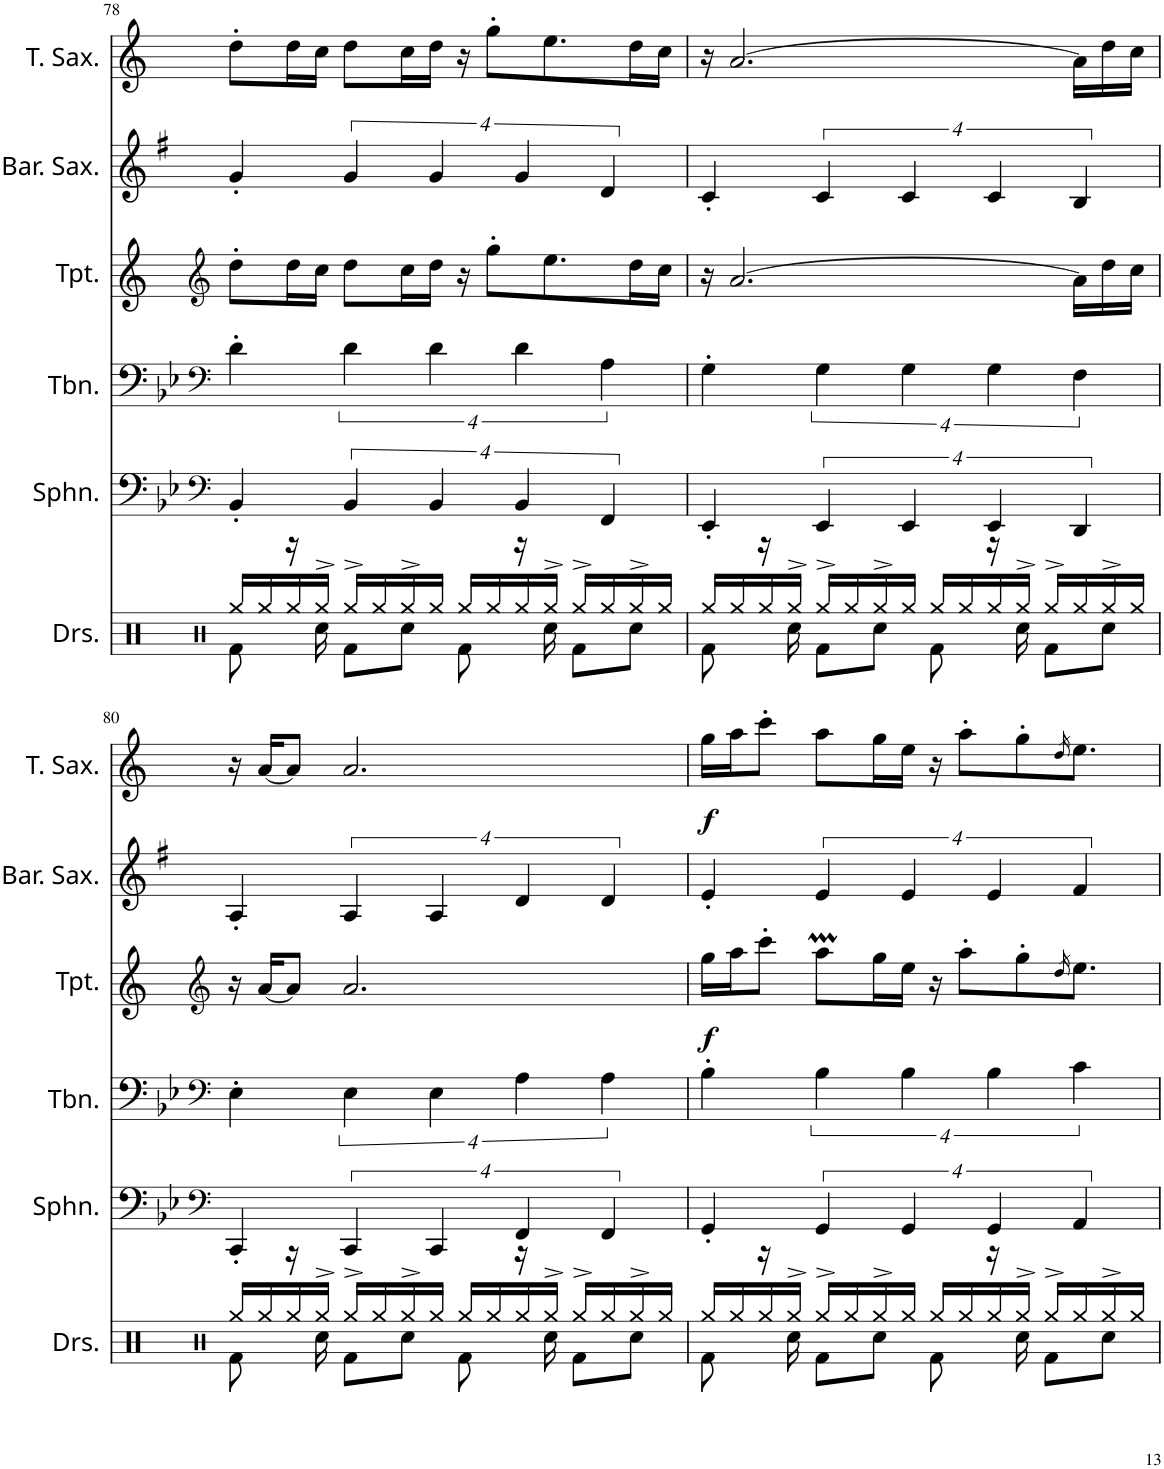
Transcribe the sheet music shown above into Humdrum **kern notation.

**kern	**kern	**kern	**kern	**dynam	**kern	**kern	**dynam
*part6	*part5	*part4	*part3	*part3	*part2	*part1	*part1
*staff6	*staff5	*staff4	*staff3	*staff3	*staff2	*staff1	*staff1
*I"Drumset	*I"Sousaphone	*I"Trombone	*I"Trumpet	*	*I"Baritone Saxophone	*I"Tenor Saxophone	*
*I'Drs.	*I'Sphn.	*I'Tbn.	*I'Tpt.	*	*I'Bar. Sax.	*I'T. Sax.	*
!!LO:PB:g=z
*clefX	*clefF4	*clefF4	*clefG2	*	*clefG2	*clefG2	*
*	*	*	*Trd1c2	*	*Trd12c21	*Trd8c14	*
*k[]	*k[b-e-]	*k[b-e-]	*k[]	*	*k[f#]	*k[]	*
*M4/4	*M4/4	*M4/4	*M4/4	*	*M4/4	*M4/4	*
=78	=78	=78	=78	=78	=78	=78	=78
*^	*	*	*	*	*	*	*
8Rf\	16Rgg/LL	4BB-'/	4d'\	8dd'\L	.	4g'/	8dd'\L	.
.	16Rgg/	.	.	.	.	.	.	.
16r	16Rgg/	.	.	16dd\L	.	.	16dd\L	.
16Rcc\	16Rgg^/JJ	.	.	16cc\JJ	.	.	16cc\JJ	.
8Rf\L	16Rgg^/LL	16%3BB-/	16%3d\	8dd\L	.	16%3g/	8dd\L	.
.	16Rgg/	.	.	.	.	.	.	.
8Rcc\J	16Rgg^/	.	.	16cc\L	.	.	16cc\L	.
.	16Rgg/JJ	16%3BB-/	16%3d\	16dd\JJ	.	16%3g/	16dd\JJ	.
8Rf\	16Rgg/LL	.	.	16r	.	.	16r	.
.	16Rgg/	.	.	8gg'\L	.	.	8gg'\L	.
16r	16Rgg/	16%3BB-/	16%3d\	.	.	16%3g/	.	.
16Rcc\	16Rgg^/JJ	.	.	8.ee\	.	.	8.ee\	.
8Rf\L	16Rgg^/LL	.	.	.	.	.	.	.
.	16Rgg/	16%3FF/	16%3A\	.	.	16%3d/	.	.
8Rcc\J	16Rgg^/	.	.	16dd\L	.	.	16dd\L	.
.	16Rgg/JJ	.	.	16cc\JJ	.	.	16cc\JJ	.
=79	=79	=79	=79	=79	=79	=79	=79	=79
8Rf\	16Rgg/LL	4EE-'/	4G'\	16r	.	4c'/	16r	.
.	16Rgg/	.	.	[2.a/	.	.	[2.a/	.
16r	16Rgg/	.	.	.	.	.	.	.
16Rcc\	16Rgg^/JJ	.	.	.	.	.	.	.
8Rf\L	16Rgg^/LL	16%3EE-/	16%3G\	.	.	16%3c/	.	.
.	16Rgg/	.	.	.	.	.	.	.
8Rcc\J	16Rgg^/	.	.	.	.	.	.	.
.	16Rgg/JJ	16%3EE-/	16%3G\	.	.	16%3c/	.	.
8Rf\	16Rgg/LL	.	.	.	.	.	.	.
.	16Rgg/	.	.	.	.	.	.	.
16r	16Rgg/	16%3EE-/	16%3G\	.	.	16%3c/	.	.
16Rcc\	16Rgg^/JJ	.	.	.	.	.	.	.
8Rf\L	16Rgg^/LL	.	.	.	.	.	.	.
.	16Rgg/	16%3DD/	16%3F\	16a\LL]	.	16%3B/	16a\LL]	.
8Rcc\J	16Rgg^/	.	.	16dd\	.	.	16dd\	.
.	16Rgg/JJ	.	.	16cc\JJ	.	.	16cc\JJ	.
!!LO:LB:g=z
=80	=80	=80	=80	=80	=80	=80	=80	=80
*clefX	*	*clefF4	*clefF4	*clefG2	*	*	*	*
*	*	*k[b-e-]	*k[b-e-]	*	*	*k[f#]	*	*
8Rf\	16Rgg/LL	4CC'/	4E-'\	16r	.	4A'/	16r	.
.	16Rgg/	.	.	[16a/KL	.	.	[16a/KL	.
16r	16Rgg/	.	.	8a/J]	.	.	8a/J]	.
16Rcc\	16Rgg^/JJ	.	.	.	.	.	.	.
8Rf\L	16Rgg^/LL	16%3CC/	16%3E-\	2.a/	.	16%3A/	2.a/	.
.	16Rgg/	.	.	.	.	.	.	.
8Rcc\J	16Rgg^/	.	.	.	.	.	.	.
.	16Rgg/JJ	16%3CC/	16%3E-\	.	.	16%3A/	.	.
8Rf\	16Rgg/LL	.	.	.	.	.	.	.
.	16Rgg/	.	.	.	.	.	.	.
16r	16Rgg/	16%3FF/	16%3A\	.	.	16%3d/	.	.
16Rcc\	16Rgg^/JJ	.	.	.	.	.	.	.
8Rf\L	16Rgg^/LL	.	.	.	.	.	.	.
.	16Rgg/	16%3FF/	16%3A\	.	.	16%3d/	.	.
8Rcc\J	16Rgg^/	.	.	.	.	.	.	.
.	16Rgg/JJ	.	.	.	.	.	.	.
=81	=81	=81	=81	=81	=81	=81	=81	=81
!	!	!	!	!	!LO:DY:b	!	!	!LO:DY:b
8Rf\	16Rgg/LL	4GG'/	4B-'\	16gg\LL	f	4e'/	16gg\LL	f
.	16Rgg/	.	.	16aa\J	.	.	16aa\J	.
16r	16Rgg/	.	.	8ccc'\J	.	.	8ccc'\J	.
16Rcc\	16Rgg^/JJ	.	.	.	.	.	.	.
8Rf\L	16Rgg^/LL	16%3GG/	16%3B-\	8aaM\L	.	16%3e/	8aa\L	.
.	16Rgg/	.	.	.	.	.	.	.
8Rcc\J	16Rgg^/	.	.	16gg\L	.	.	16gg\L	.
.	16Rgg/JJ	16%3GG/	16%3B-\	16ee\JJ	.	16%3e/	16ee\JJ	.
8Rf\	16Rgg/LL	.	.	16r	.	.	16r	.
.	16Rgg/	.	.	8aa'\L	.	.	8aa'\L	.
16r	16Rgg/	16%3GG/	16%3B-\	.	.	16%3e/	.	.
16Rcc\	16Rgg^/JJ	.	.	8gg'\	.	.	8gg'\	.
8Rf\L	16Rgg^/LL	.	.	.	.	.	.	.
.	.	.	.	16qdd/	.	.	16qdd/	.
.	16Rgg/	16%3AA/	16%3c\	8.ee\J	.	16%3f#/	8.ee\J	.
8Rcc\J	16Rgg^/	.	.	.	.	.	.	.
.	16Rgg/JJ	.	.	.	.	.	.	.
*v	*v	*	*	*	*	*	*	*
=	=	=	=	=	=	=	=
*-	*-	*-	*-	*-	*-	*-	*-
